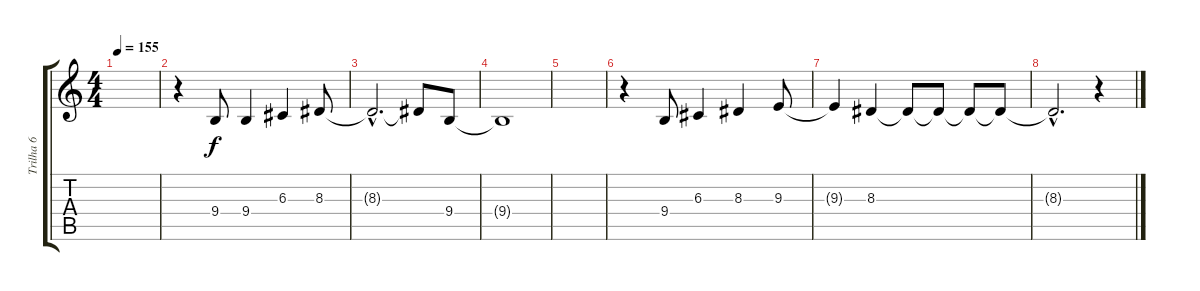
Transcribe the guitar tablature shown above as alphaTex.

\track ("Trilha 6" "Trilha 6") {instrument baritonesax}
\staff {score tabs}
\tuning (E4 B3 G3 D3 A2 E2) {hide}
\ts (4 4)
\tempo 155
\clef g2
\ks c
|
r.4 9.4.8 9.4.4 6.3.4 8.3.8 |
8.3{hac t}.2{d} 8.3{t}.8 9.4.8 |
9.4{t}.1 |
|
r.4 9.4.8 6.3.4 8.3.4 9.3.8 |
9.3{t}.4 8.3.4 8.3{t}.8 8.3{t}.8 8.3{t}.8 8.3{t}.8 |
8.3{hac t}.2{d} r.4
